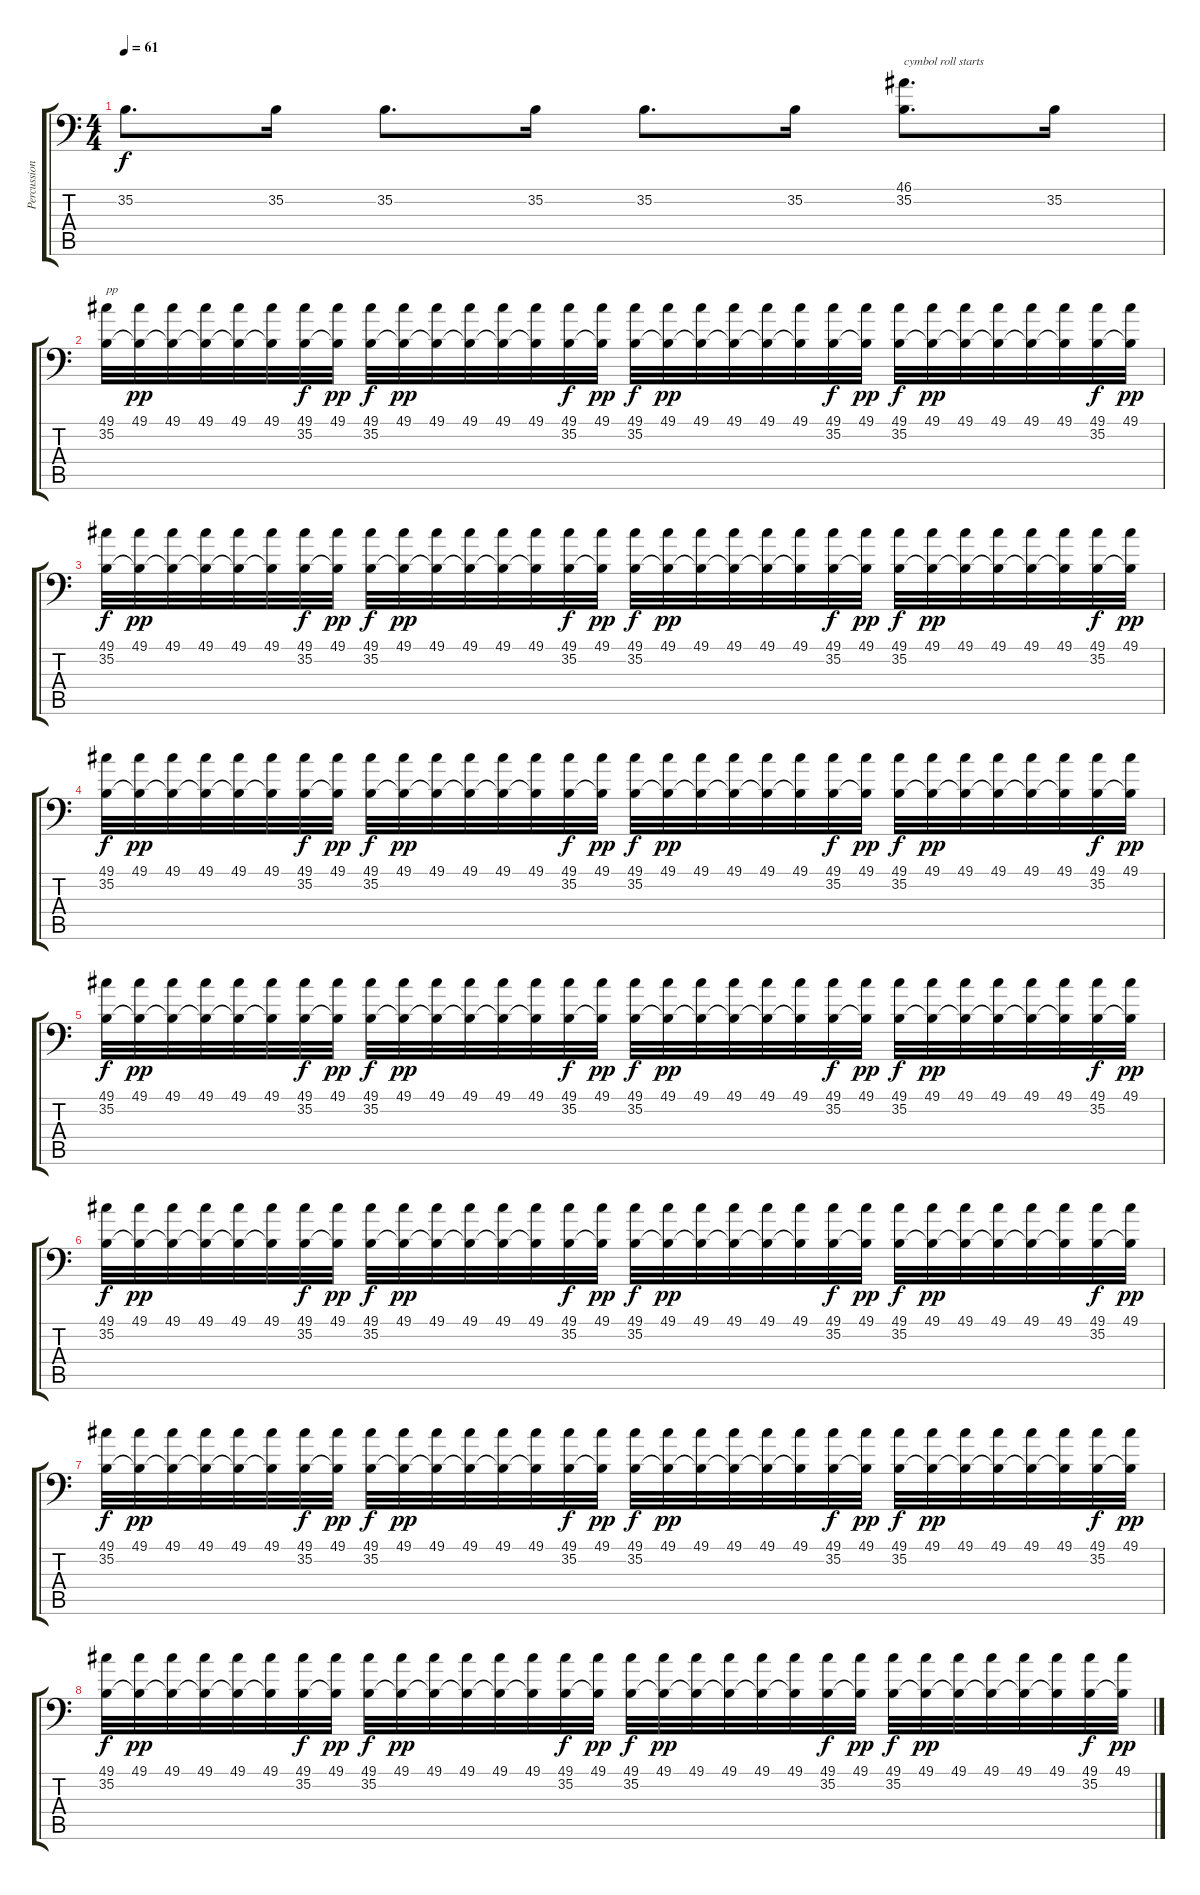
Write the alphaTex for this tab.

\track ("Percussion" "Percussion") {instrument acousticgrandpiano}
\staff {score tabs}
\tuning (C-1 C-1 C-1 C-1 C-1 C-1) {hide}
\ts (4 4)
\tempo 61
\clef f4
\ks c
35.2.8{d dy f} 35.2.16 35.2.8{d} 35.2.16 35.2.8{d} 35.2.16 (46.1 35.2).8{d txt "cymbol roll starts"} 35.2.16 |
(49.1 35.2).32{txt "pp"} (49.1 35.2{t}).32{dy pp} (49.1 35.2{t}).32 (49.1 35.2{t}).32 (49.1 35.2{t}).32 (49.1 35.2{t}).32 (49.1 35.2).32{dy f} (49.1 35.2{t}).32{dy pp} (49.1 35.2).32{dy f} (49.1 35.2{t}).32{dy pp} (49.1 35.2{t}).32 (49.1 35.2{t}).32 (49.1 35.2{t}).32 (49.1 35.2{t}).32 (49.1 35.2).32{dy f} (49.1 35.2{t}).32{dy pp} (49.1 35.2).32{dy f} (49.1 35.2{t}).32{dy pp} (49.1 35.2{t}).32 (49.1 35.2{t}).32 (49.1 35.2{t}).32 (49.1 35.2{t}).32 (49.1 35.2).32{dy f} (49.1 35.2{t}).32{dy pp} (49.1 35.2).32{dy f} (49.1 35.2{t}).32{dy pp} (49.1 35.2{t}).32 (49.1 35.2{t}).32 (49.1 35.2{t}).32 (49.1 35.2{t}).32 (49.1 35.2).32{dy f} (49.1 35.2{t}).32{dy pp} |
(49.1 35.2).32{dy f} (49.1 35.2{t}).32{dy pp} (49.1 35.2{t}).32 (49.1 35.2{t}).32 (49.1 35.2{t}).32 (49.1 35.2{t}).32 (49.1 35.2).32{dy f} (49.1 35.2{t}).32{dy pp} (49.1 35.2).32{dy f} (49.1 35.2{t}).32{dy pp} (49.1 35.2{t}).32 (49.1 35.2{t}).32 (49.1 35.2{t}).32 (49.1 35.2{t}).32 (49.1 35.2).32{dy f} (49.1 35.2{t}).32{dy pp} (49.1 35.2).32{dy f} (49.1 35.2{t}).32{dy pp} (49.1 35.2{t}).32 (49.1 35.2{t}).32 (49.1 35.2{t}).32 (49.1 35.2{t}).32 (49.1 35.2).32{dy f} (49.1 35.2{t}).32{dy pp} (49.1 35.2).32{dy f} (49.1 35.2{t}).32{dy pp} (49.1 35.2{t}).32 (49.1 35.2{t}).32 (49.1 35.2{t}).32 (49.1 35.2{t}).32 (49.1 35.2).32{dy f} (49.1 35.2{t}).32{dy pp} |
(49.1 35.2).32{dy f} (49.1 35.2{t}).32{dy pp} (49.1 35.2{t}).32 (49.1 35.2{t}).32 (49.1 35.2{t}).32 (49.1 35.2{t}).32 (49.1 35.2).32{dy f} (49.1 35.2{t}).32{dy pp} (49.1 35.2).32{dy f} (49.1 35.2{t}).32{dy pp} (49.1 35.2{t}).32 (49.1 35.2{t}).32 (49.1 35.2{t}).32 (49.1 35.2{t}).32 (49.1 35.2).32{dy f} (49.1 35.2{t}).32{dy pp} (49.1 35.2).32{dy f} (49.1 35.2{t}).32{dy pp} (49.1 35.2{t}).32 (49.1 35.2{t}).32 (49.1 35.2{t}).32 (49.1 35.2{t}).32 (49.1 35.2).32{dy f} (49.1 35.2{t}).32{dy pp} (49.1 35.2).32{dy f} (49.1 35.2{t}).32{dy pp} (49.1 35.2{t}).32 (49.1 35.2{t}).32 (49.1 35.2{t}).32 (49.1 35.2{t}).32 (49.1 35.2).32{dy f} (49.1 35.2{t}).32{dy pp} |
(49.1 35.2).32{dy f} (49.1 35.2{t}).32{dy pp} (49.1 35.2{t}).32 (49.1 35.2{t}).32 (49.1 35.2{t}).32 (49.1 35.2{t}).32 (49.1 35.2).32{dy f} (49.1 35.2{t}).32{dy pp} (49.1 35.2).32{dy f} (49.1 35.2{t}).32{dy pp} (49.1 35.2{t}).32 (49.1 35.2{t}).32 (49.1 35.2{t}).32 (49.1 35.2{t}).32 (49.1 35.2).32{dy f} (49.1 35.2{t}).32{dy pp} (49.1 35.2).32{dy f} (49.1 35.2{t}).32{dy pp} (49.1 35.2{t}).32 (49.1 35.2{t}).32 (49.1 35.2{t}).32 (49.1 35.2{t}).32 (49.1 35.2).32{dy f} (49.1 35.2{t}).32{dy pp} (49.1 35.2).32{dy f} (49.1 35.2{t}).32{dy pp} (49.1 35.2{t}).32 (49.1 35.2{t}).32 (49.1 35.2{t}).32 (49.1 35.2{t}).32 (49.1 35.2).32{dy f} (49.1 35.2{t}).32{dy pp} |
(49.1 35.2).32{dy f} (49.1 35.2{t}).32{dy pp} (49.1 35.2{t}).32 (49.1 35.2{t}).32 (49.1 35.2{t}).32 (49.1 35.2{t}).32 (49.1 35.2).32{dy f} (49.1 35.2{t}).32{dy pp} (49.1 35.2).32{dy f} (49.1 35.2{t}).32{dy pp} (49.1 35.2{t}).32 (49.1 35.2{t}).32 (49.1 35.2{t}).32 (49.1 35.2{t}).32 (49.1 35.2).32{dy f} (49.1 35.2{t}).32{dy pp} (49.1 35.2).32{dy f} (49.1 35.2{t}).32{dy pp} (49.1 35.2{t}).32 (49.1 35.2{t}).32 (49.1 35.2{t}).32 (49.1 35.2{t}).32 (49.1 35.2).32{dy f} (49.1 35.2{t}).32{dy pp} (49.1 35.2).32{dy f} (49.1 35.2{t}).32{dy pp} (49.1 35.2{t}).32 (49.1 35.2{t}).32 (49.1 35.2{t}).32 (49.1 35.2{t}).32 (49.1 35.2).32{dy f} (49.1 35.2{t}).32{dy pp} |
(49.1 35.2).32{dy f} (49.1 35.2{t}).32{dy pp} (49.1 35.2{t}).32 (49.1 35.2{t}).32 (49.1 35.2{t}).32 (49.1 35.2{t}).32 (49.1 35.2).32{dy f} (49.1 35.2{t}).32{dy pp} (49.1 35.2).32{dy f} (49.1 35.2{t}).32{dy pp} (49.1 35.2{t}).32 (49.1 35.2{t}).32 (49.1 35.2{t}).32 (49.1 35.2{t}).32 (49.1 35.2).32{dy f} (49.1 35.2{t}).32{dy pp} (49.1 35.2).32{dy f} (49.1 35.2{t}).32{dy pp} (49.1 35.2{t}).32 (49.1 35.2{t}).32 (49.1 35.2{t}).32 (49.1 35.2{t}).32 (49.1 35.2).32{dy f} (49.1 35.2{t}).32{dy pp} (49.1 35.2).32{dy f} (49.1 35.2{t}).32{dy pp} (49.1 35.2{t}).32 (49.1 35.2{t}).32 (49.1 35.2{t}).32 (49.1 35.2{t}).32 (49.1 35.2).32{dy f} (49.1 35.2{t}).32{dy pp} |
(49.1 35.2).32{dy f} (49.1 35.2{t}).32{dy pp} (49.1 35.2{t}).32 (49.1 35.2{t}).32 (49.1 35.2{t}).32 (49.1 35.2{t}).32 (49.1 35.2).32{dy f} (49.1 35.2{t}).32{dy pp} (49.1 35.2).32{dy f} (49.1 35.2{t}).32{dy pp} (49.1 35.2{t}).32 (49.1 35.2{t}).32 (49.1 35.2{t}).32 (49.1 35.2{t}).32 (49.1 35.2).32{dy f} (49.1 35.2{t}).32{dy pp} (49.1 35.2).32{dy f} (49.1 35.2{t}).32{dy pp} (49.1 35.2{t}).32 (49.1 35.2{t}).32 (49.1 35.2{t}).32 (49.1 35.2{t}).32 (49.1 35.2).32{dy f} (49.1 35.2{t}).32{dy pp} (49.1 35.2).32{dy f} (49.1 35.2{t}).32{dy pp} (49.1 35.2{t}).32 (49.1 35.2{t}).32 (49.1 35.2{t}).32 (49.1 35.2{t}).32 (49.1 35.2).32{dy f} (49.1 35.2{t}).32{dy pp}
